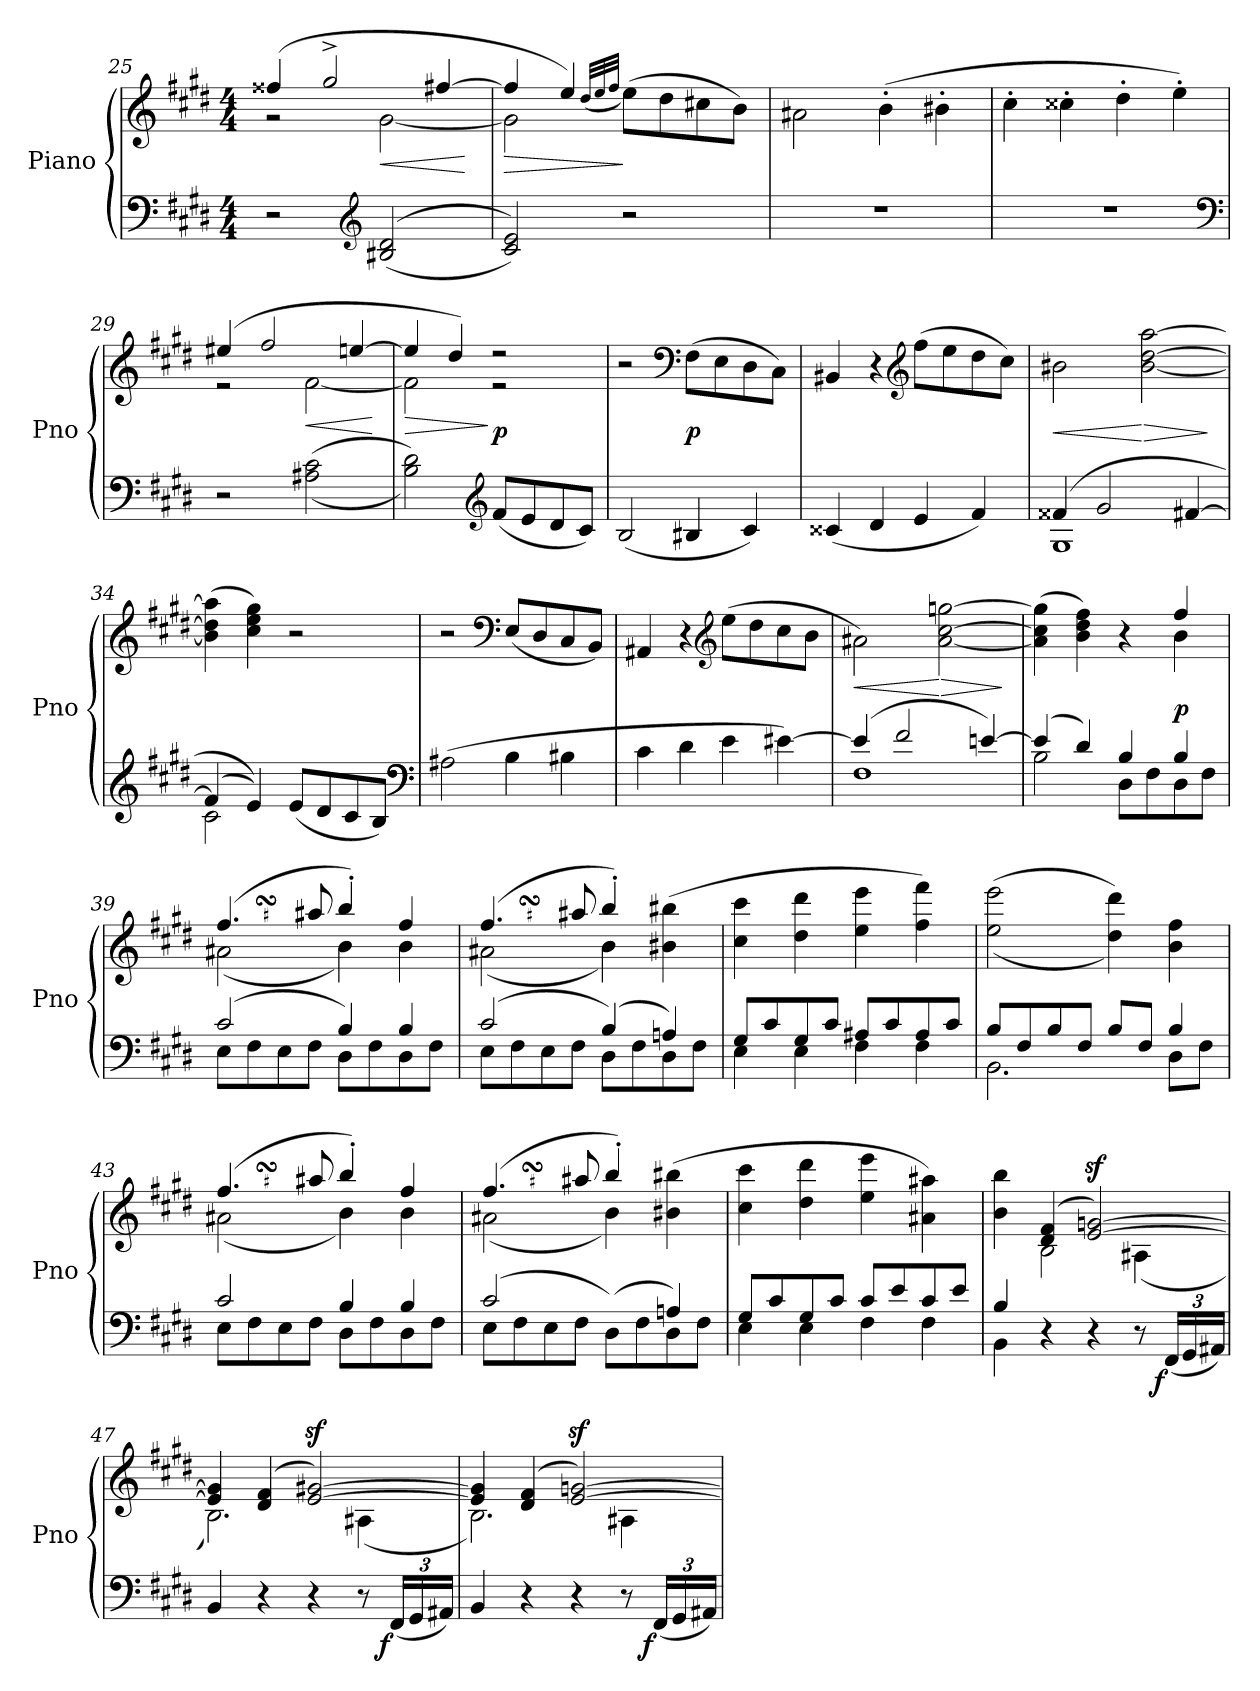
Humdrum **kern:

**kern	**kern	**dynam
*part1	*part1	*part1
*staff2	*staff1	*staff1/2
*I"Piano	*	*
*I'Pno	*	*
*clefF4	*clefG2	*
*k[f#c#g#d#]	*k[f#c#g#d#]	*
*E:	*E:	*
*M4/4	*M4/4	*
=25	=25	=25
*	*^	*
2r	(4ff##X	2rg	.
.	2gg#^	.	.
*clefG2	*	*	*
(<(>2B#X 2d#	.	[2g#	<
.	[4ff#X	.	.
*	*v	*v	*
.	.	[
=26	=26	=26
*	*^	*
2c# 2e))	4ff#]	2g#]	>
.	4ee)	.	.
.	(32qdd#/LLL	.	.
.	32qee/	.	.
.	32qff#/JJJ	.	.
2r	(8eeL)	2ryy	]
.	8dd#	.	.
.	8cc#X	.	.
.	8bJ)	.	.
*	*v	*v	*
=27	=27	=27
1r	2a#X\	.
.	(4b'	.
.	4b#X'	.
=28	=28	=28
1r	4cc#'	.
.	4cc##X'	.
.	4dd#'	.
.	4ee')	.
*clefF4	*	*
!!LO:LB:g=z
=29	=29	=29
*	*^	*
2r	(4ee#X	2re	.
.	2ff#	.	.
(<(>2A#X 2c#	.	[2f#	<
.	[4een	.	.
*	*v	*v	*
.	.	[
=30	=30	=30
*	*^	*
2B 2d#))	4ee]	2f#]	>
.	4dd#)	.	.
*clefG2	*	*	*
(8f#L	2r	2r	] p
8e	.	.	.
8d#	.	.	.
8c#J)	.	.	.
*	*v	*v	*
=31	=31	=31
(2B	2r	.
*	*clefF4	*
4B#X	(8F#L	p
.	8E	.
4c#)	8D#	.
.	8C#J)	.
=32	=32	=32
(4c##X	4BB#X	.
4d#	4r	.
*	*clefG2	*
4e	(8ff#L	.
.	8ee	.
4f#)	8dd#	.
.	8cc#J)	.
=33	=33	=33
*^	*	*
(4f##X	1G#	2b#X	<
2g#	.	.	.
.	.	[2b# [2dd# [2aa	[ >
[4f#X	.	.	.
*v	*v	*	*
.	.	]
=34	=34	=34
*^	*	*
(4f#]	2c#	(4b#] 4dd#] 4aa]	.
4e))	.	4cc# 4ee 4gg#)	.
(8eL	2ryy	2r	.
8d#	.	.	.
8c#	.	.	.
8BJ)	.	.	.
*v	*v	*	*
*clefF4	*	*
!!LO:LB:g=z
=35	=35	=35
(2A#X	2r	.
*	*clefF4	*
4B	(8EL	.
.	8D#	.
4B#X	8C#	.
.	8BBJ)	.
=36	=36	=36
4c#	4AA#X	.
4d#	4r	.
*	*clefG2	*
4e	(8eeL	.
.	8dd#	.
[4e#X)	8cc#	.
.	8bJ	.
=37	=37	=37
*^	*	*
(<4e#]	1F#	2a#X\)	<
2f#	.	.	.
.	.	[2a# [2cc# [2ggn	[ >
[4en)	.	.	.
*v	*v	*	*
.	.	]
=38	=38	=38
*^	*^	*
(4e]	2B	(4a#] 4cc#] 4ggn]	2.ryy	.
4d#)	.	4b 4dd# 4ff#)	.	.
4B	8D#L	4r	.	.
.	8F#	.	.	.
4B	8D#	4ff#	4b	p
.	8F#J	.	.	.
=39	=39	=39	=39	=39
!	!	!LO:TURN:lacc=#	!	!
(2c#	8EL	(4.ff#SSs	(2a#X	.
.	8F#	.	.	.
.	8E	.	.	.
.	8F#J	8aa#X	.	.
4B)	8D#L	4bb')	4b)	.
.	8F#	.	.	.
4B	8D#	4ff#	4b	.
.	8F#J	.	.	.
=40	=40	=40	=40	=40
!	!	!LO:TURN:lacc=#	!	!
(2c#	8EL	(4.ff#SSs	(2a#X	.
.	8F#	.	.	.
.	8E	.	.	.
.	8F#J	8aa#X	.	.
(4B)	8D#L	4bb')	4b)	.
.	8F#	.	.	.
4An)	8D#	4ryy	(4b#X 4bb#X	.
.	8F#J	.	.	.
*	*	*v	*v	*
!!LO:LB:g=z
=41	=41	=41	=41
8G#L	4E	4cc# 4ccc#	.
8c#	.	.	.
8G#	4E	4dd# 4ddd#	.
8c#J	.	.	.
8A#XL	4F#	4ee 4eee	.
8c#	.	.	.
8A#	4F#	4ff# 4fff#)	.
8c#J	.	.	.
=42	=42	=42	=42
8BL	2.BB	(<(>2ee 2eee	.
8F#	.	.	.
8B	.	.	.
8F#J	.	.	.
8BL	.	4dd# 4ddd#))	.
8F#J	.	.	.
4B	8D#L	4b 4ff#	.
.	8F#J	.	.
=43	=43	=43	=43
!	!	!LO:TURN:lacc=#	!
*	*	*^	*
2c#	8EL	(4.ff#SSs	(2a#X	.
.	8F#	.	.	.
.	8E	.	.	.
.	8F#J	8aa#X	.	.
4B	8D#L	4bb')	4b)	.
.	8F#	.	.	.
4B	8D#	4ff#	4b	.
.	8F#J	.	.	.
=44	=44	=44	=44	=44
!	!	!LO:TURN:lacc=#	!	!
(2c#	8EL	(4.ff#SSs	(2a#X	.
.	8F#	.	.	.
.	8E	.	.	.
.	8F#J	8aa#X	.	.
(4Byy)	8D#L	4bb')	4b)	.
.	8F#	.	.	.
4An)	8D#	4ryy	(4b#X 4bb#X	.
.	8F#J	.	.	.
*	*	*v	*v	*
=45	=45	=45	=45
8G#L	4E	4cc# 4ccc#	.
8c#	.	.	.
8G#	4E	4dd# 4ddd#	.
8c#J	.	.	.
8c#L	4F#	4ee 4eee	.
8e	.	.	.
8c#	4F#	4a#X 4aa#X)	.
8eJ	.	.	.
!!LO:LB:g=z
=46	=46	=46	=46
*	*	*^	*
4B	4BB	4b 4bb	4ryy	.
4r	2.ryy	(4d# 4f#	2B	.
4r	.	[2ez> [2gnz>)	.	.
8r	.	.	(4A#X	.
!	!	!	!	!LO:DY:b=2:rj
(24FF#LL	.	.	.	f
24GG#	.	.	.	.
24AA#XJJ)	.	.	.	.
*v	*v	*	*	*
=47	=47	=47	=47
4BB	4e] 4g]	2.B)	.
4r	(4d# 4f#	.	.
4r	[2ez> [2g#Xz>)	.	.
8r	.	(4A#X	.
!	!	!	!LO:DY:b=2:rj
(24FF#LL	.	.	f
24GG#	.	.	.
24AA#XJJ)	.	.	.
=48	=48	=48	=48
4BB	4e] 4g#]	2.B)	.
4r	(4d# 4f#	.	.
4r	[2ez> [2gnz>)	.	.
8r	.	4A#X	.
!	!	!	!LO:DY:b=2:rj
(24FF#LL	.	.	f
24GG#	.	.	.
24AA#XJJ)	.	.	.
*	*v	*v	*
=	=	=
*-	*-	*-
